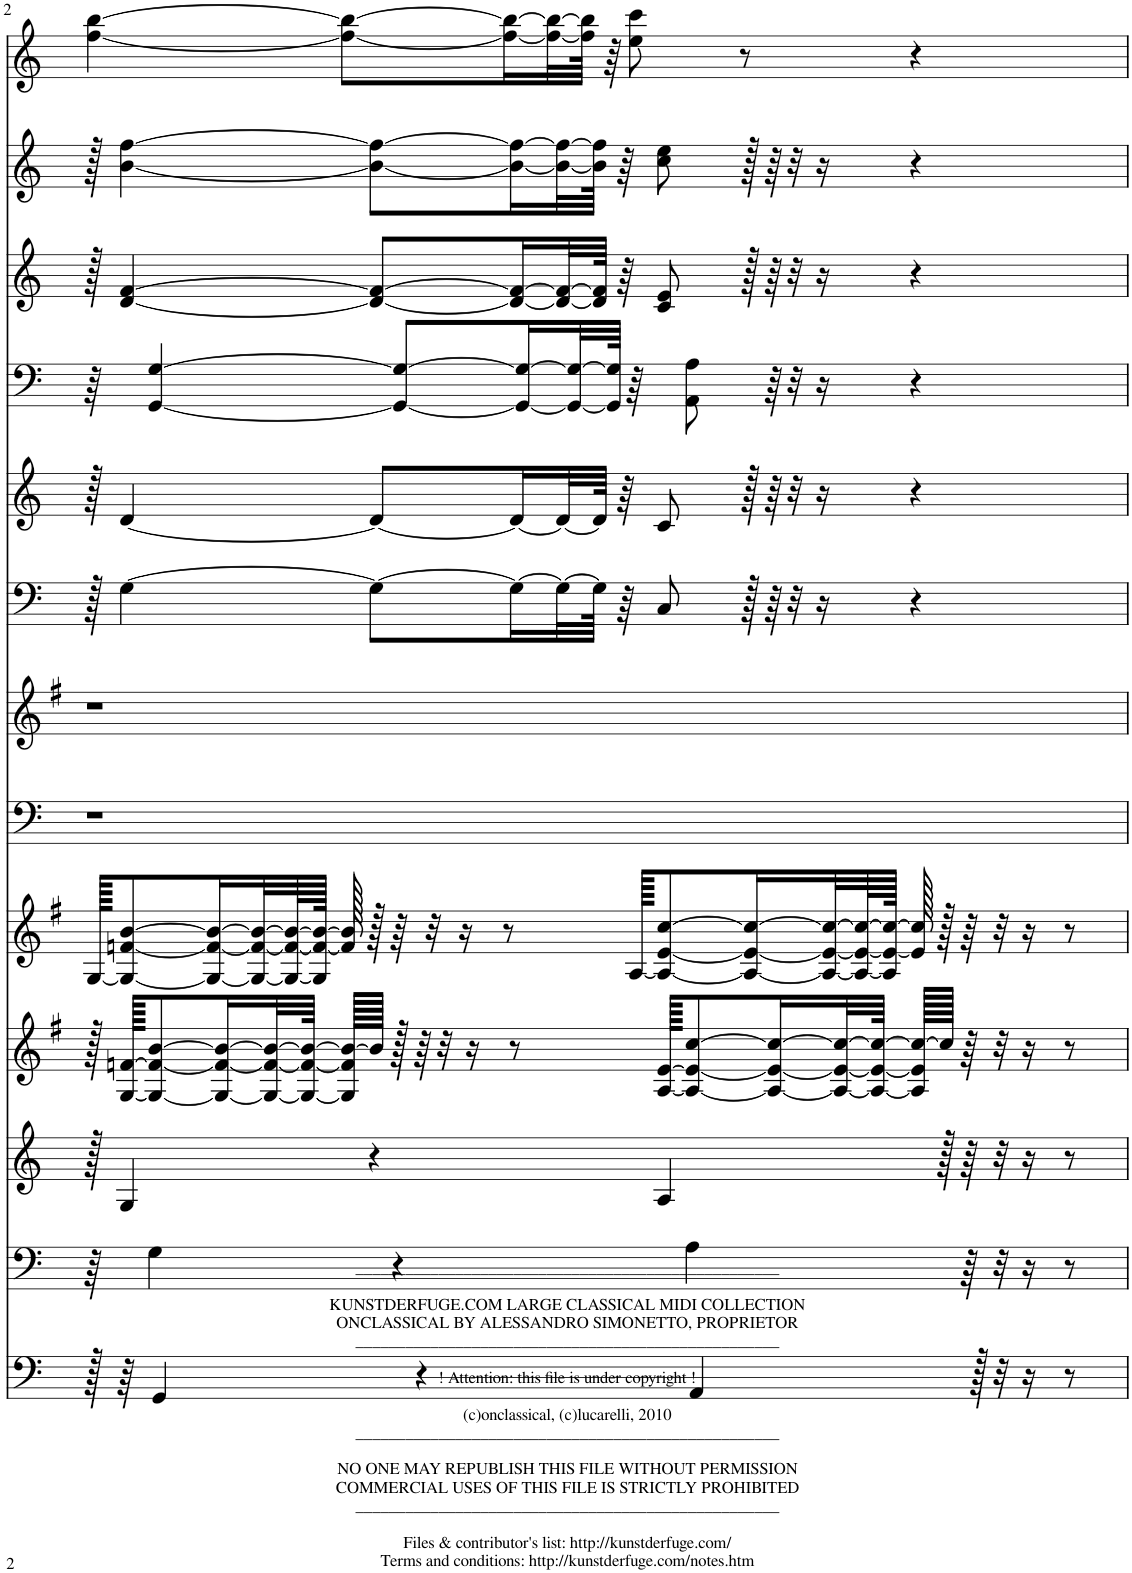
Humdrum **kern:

**kern	**kern	**kern	**kern	**kern	**kern	**kern	**kern	**kern	**kern	**kern	**kern	**kern
*part13	*part12	*part11	*part10	*part9	*part8	*part7	*part6	*part5	*part4	*part3	*part2	*part1
*staff13	*staff12	*staff11	*staff10	*staff9	*staff8	*staff7	*staff6	*staff5	*staff4	*staff3	*staff2	*staff1
*I"Contrabasse	*I"Violoncelle	*I"Viola	*I"Violine II	*I"Violine I	*I"Timpani	*I"2 Trombe in C	*I"Corno II in C	*I"Corno I in C	*I"2 Fagotti	*I"2 Clarinetti in C	*I"2 Oboi	*I"2 Flauti
*	*	*	*	*	*I'Timp	*	*	*	*	*I'Cl	*I'Ob	*I'Fl
!!LO:PB:g=z
*clefF4	*clefF4	*clefG2	*clefG2	*clefG2	*clefF4	*clefG2	*clefF4	*clefG2	*clefF4	*clefG2	*clefG2	*clefG2
*	*	*	*	*	*	*	*Trd4c7	*Trd4c7	*	*Trd1c2	*	*
*k[]	*k[]	*k[]	*k[f#]	*k[f#]	*k[]	*k[f#]	*k[]	*k[]	*k[]	*k[]	*k[]	*k[]
*M4/4	*M4/4	*M4/4	*M4/4	*M4/4	*M4/4	*M4/4	*M4/4	*M4/4	*M4/4	*M4/4	*M4/4	*M4/4
=2	=2	=2	=2	=2	=2	=2	=2	=2	=2	=2	=2	=2
128r	64r	128r	128r	[128G/KKKKL	1r	1r	128r	128r	64r	128r	128r	[4ff\ [4bb\
64r	.	4G/	[128G/ [128fn/KKKKL	8G/_ [8fn/ [8b/	.	.	[4G\	[4d/	.	[4d/ [4f/	[4b\ [4ff\	.
.	4G\	.	8G/_ 8f/_ [8b/	.	.	.	.	.	[4GG/ [4G/	.	.	.
4GG/	.	.	.	.	.	.	.	.	.	.	.	.
.	.	.	.	16G/_ 16f/_ 16b/_L	.	.	.	.	.	.	.	.
.	.	.	16G/_ 16f/_ 16b/_L	.	.	.	.	.	.	.	.	.
.	.	.	.	32G/_ 32f/_ 32b/_L	.	.	.	.	.	.	.	.
.	.	.	32G/_ 32f/_ 32b/_L	.	.	.	.	.	.	.	.	.
.	.	.	.	64G/_ 64f/_ 64b/_L	.	.	.	.	.	.	.	.
.	.	.	64G/_ 64f/_ 64b/_JJJk	.	.	.	.	.	.	.	.	.
.	.	.	.	128G/] 128f/_ 128b/_JJJJk	.	.	.	.	.	.	.	.
.	.	.	128G/] 128f/] 128b/_LLLLL	128f/] 128b/]	.	.	.	.	.	.	.	8ff\_ 8bb\_L
.	.	4r	128b/JJJJJ]	128r	.	.	8G\L_	8d/L_	.	8d/_ 8f/_L	8b\_ 8ff\_L	.
.	4r	.	128r	64r	.	.	.	.	8GG/_ 8G/_L	.	.	.
4r	.	.	64r	.	.	.	.	.	.	.	.	.
.	.	.	.	32r	.	.	.	.	.	.	.	.
.	.	.	32r	.	.	.	.	.	.	.	.	.
.	.	.	.	16r	.	.	.	.	.	.	.	.
.	.	.	16r	.	.	.	.	.	.	.	.	.
.	.	.	.	8r	.	.	.	.	.	.	.	16ff\_ 16bb\_L
.	.	.	8r	.	.	.	16G\L_	16d/L_	.	16d/_ 16f/_L	16b\_ 16ff\_L	.
.	.	.	.	.	.	.	.	.	16GG/_ 16G/_L	.	.	.
.	.	.	.	.	.	.	.	.	.	.	.	32ff\_ 32bb\_L
.	.	.	.	.	.	.	32G\L_	32d/L_	.	32d/_ 32f/_L	32b\_ 32ff\_L	.
.	.	.	.	.	.	.	.	.	32GG/_ 32G/_L	.	.	.
.	.	.	.	.	.	.	.	.	.	.	.	64ff\] 64bb\]JJJk
.	.	.	.	.	.	.	64G\JJJk]	64d/JJJk]	.	64d/] 64f/]JJJk	64b\] 64ff\]JJJk	.
.	.	.	.	.	.	.	.	.	64GG/] 64G/]JJJk	.	.	64r
.	.	.	.	.	.	.	64r	64r	.	64r	64r	.
.	.	.	.	[128A/KKKKL	.	.	.	.	64r	.	.	8ee\ 8ccc\
.	.	4A/	[128A/ [128e/KKKKL	8A/_ [8e/ [8cc/	.	.	8C/	8c/	.	8c/ 8e/	8cc\ 8ee\	.
.	4A\	.	8A/_ 8e/_ [8cc/	.	.	.	.	.	8AA\ 8A\	.	.	.
4AA/	.	.	.	.	.	.	.	.	.	.	.	.
.	.	.	.	.	.	.	.	.	.	.	.	8r
.	.	.	.	16A/_ 16e/_ 16cc/_L	.	.	128r	128r	.	128r	128r	.
.	.	.	16A/_ 16e/_ 16cc/_L	.	.	.	64r	64r	64r	64r	64r	.
.	.	.	.	.	.	.	32r	32r	32r	32r	32r	.
.	.	.	.	.	.	.	16r	16r	16r	16r	16r	.
.	.	.	.	32A/_ 32e/_ 32cc/_L	.	.	.	.	.	.	.	.
.	.	.	32A/_ 32e/_ 32cc/_L	.	.	.	.	.	.	.	.	.
.	.	.	.	64A/_ 64e/_ 64cc/_L	.	.	.	.	.	.	.	.
.	.	.	64A/_ 64e/_ 64cc/_JJJk	.	.	.	.	.	.	.	.	.
.	.	.	.	128A/] 128e/_ 128cc/_JJJJk	.	.	.	.	.	.	.	.
.	.	.	128A/] 128e/] 128cc/_LLLLL	128e/] 128cc/]	.	.	4r	4r	4r	4r	4r	4r
.	.	128r	128cc/JJJJJ]	128r	.	.	.	.	.	.	.	.
.	64r	64r	64r	64r	.	.	.	.	.	.	.	.
128r	.	.	.	.	.	.	.	.	.	.	.	.
32r	32r	32r	32r	32r	.	.	.	.	.	.	.	.
16r	16r	16r	16r	16r	.	.	.	.	.	.	.	.
8r	8r	8r	8r	8r	.	.	.	.	.	.	.	.
=	=	=	=	=	=	=	=	=	=	=	=	=
*-	*-	*-	*-	*-	*-	*-	*-	*-	*-	*-	*-	*-
